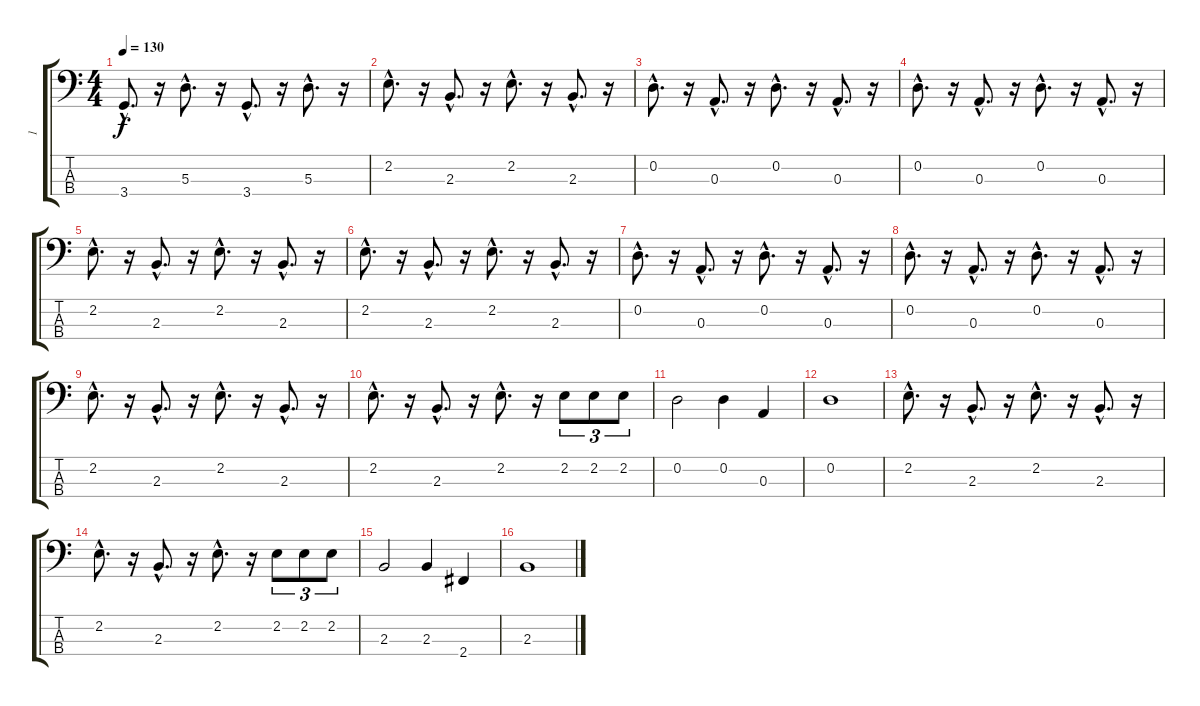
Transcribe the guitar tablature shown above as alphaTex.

\track ("1" "1") {instrument electricbassfinger}
\staff {score tabs}
\tuning (G2 D2 A1 E1) {hide}
\ts (4 4)
\tempo 130
\clef f4
\ks c
3.4{hac}.8{d dy f} r.16 5.3{hac}.8{d} r.16 3.4{hac}.8{d} r.16 5.3{hac}.8{d} r.16 |
2.2{hac}.8{d} r.16 2.3{hac}.8{d} r.16 2.2{hac}.8{d} r.16 2.3{hac}.8{d} r.16 |
0.2{hac}.8{d} r.16 0.3{hac}.8{d} r.16 0.2{hac}.8{d} r.16 0.3{hac}.8{d} r.16 |
0.2{hac}.8{d} r.16 0.3{hac}.8{d} r.16 0.2{hac}.8{d} r.16 0.3{hac}.8{d} r.16 |
2.2{hac}.8{d} r.16 2.3{hac}.8{d} r.16 2.2{hac}.8{d} r.16 2.3{hac}.8{d} r.16 |
2.2{hac}.8{d} r.16 2.3{hac}.8{d} r.16 2.2{hac}.8{d} r.16 2.3{hac}.8{d} r.16 |
0.2{hac}.8{d} r.16 0.3{hac}.8{d} r.16 0.2{hac}.8{d} r.16 0.3{hac}.8{d} r.16 |
0.2{hac}.8{d} r.16 0.3{hac}.8{d} r.16 0.2{hac}.8{d} r.16 0.3{hac}.8{d} r.16 |
2.2{hac}.8{d} r.16 2.3{hac}.8{d} r.16 2.2{hac}.8{d} r.16 2.3{hac}.8{d} r.16 |
2.2{hac}.8{d} r.16 2.3{hac}.8{d} r.16 2.2{hac}.8{d} r.16 2.2.8{tu (3 2)} 2.2.8{tu (3 2)} 2.2.8{tu (3 2)} |
0.2.2 0.2.4 0.3.4 |
0.2.1 |
2.2{hac}.8{d} r.16 2.3{hac}.8{d} r.16 2.2{hac}.8{d} r.16 2.3{hac}.8{d} r.16 |
2.2{hac}.8{d} r.16 2.3{hac}.8{d} r.16 2.2{hac}.8{d} r.16 2.2.8{tu (3 2)} 2.2.8{tu (3 2)} 2.2.8{tu (3 2)} |
2.3.2 2.3.4 2.4.4 |
2.3.1
